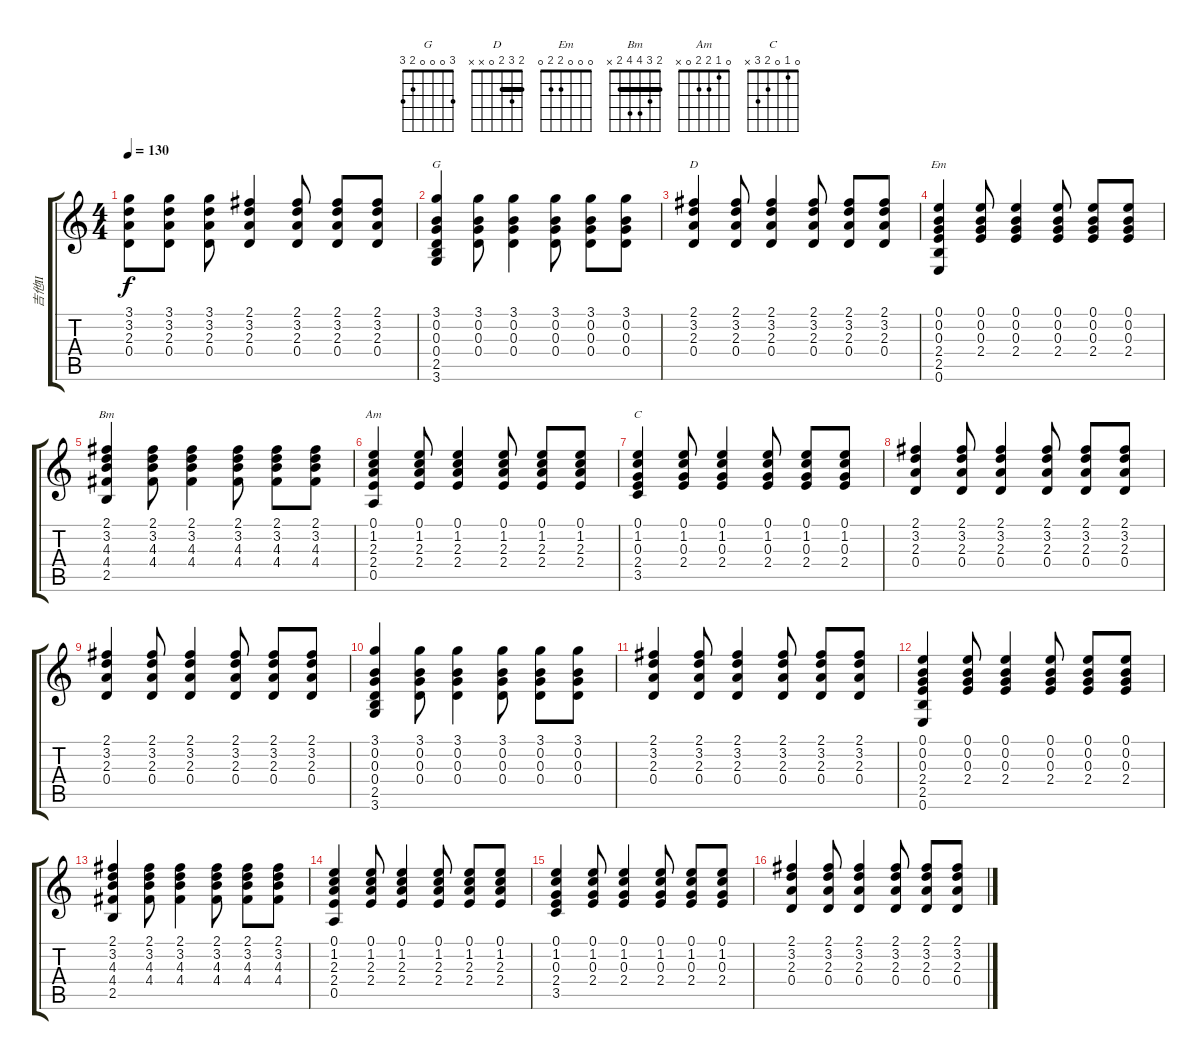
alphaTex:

\track ("吉他II" "吉他II") {instrument acousticguitarsteel}
\staff {score tabs}
\tuning (E4 B3 G3 D3 A2 E2) {hide}
\chord ("G" 3 0 0 0 2 3)
\chord ("D" 2 3 2 0 x x) {barre 2}
\chord ("Em" 0 0 0 2 2 0)
\chord ("Bm" 2 3 4 4 2 x) {barre 2}
\chord ("Am" 0 1 2 2 0 x)
\chord ("C" 0 1 0 2 3 x)
\ts (4 4)
\tempo 130
\clef g2
\ks c
(3.1 3.2 2.3 0.4).8{dy f} (3.1 3.2 2.3 0.4).8 (3.1 3.2 2.3 0.4).8 (2.1 3.2 2.3 0.4).4 (2.1 3.2 2.3 0.4).8 (2.1 3.2 2.3 0.4).8 (2.1 3.2 2.3 0.4).8 |
(3.1 0.2 0.3 0.4 2.5 3.6).4{ch "G"} (3.1 0.2 0.3 0.4).8 (3.1 0.2 0.3 0.4).4 (3.1 0.2 0.3 0.4).8 (3.1 0.2 0.3 0.4).8 (3.1 0.2 0.3 0.4).8 |
(2.1 3.2 2.3 0.4).4{ch "D"} (2.1 3.2 2.3 0.4).8 (2.1 3.2 2.3 0.4).4 (2.1 3.2 2.3 0.4).8 (2.1 3.2 2.3 0.4).8 (2.1 3.2 2.3 0.4).8 |
(0.1 0.2 0.3 2.4 2.5 0.6).4{ch "Em"} (0.1 0.2 0.3 2.4).8 (0.1 0.2 0.3 2.4).4 (0.1 0.2 0.3 2.4).8 (0.1 0.2 0.3 2.4).8 (0.1 0.2 0.3 2.4).8 |
(2.1 3.2 4.3 4.4 2.5).4{ch "Bm"} (2.1 3.2 4.3 4.4).8 (2.1 3.2 4.3 4.4).4 (2.1 3.2 4.3 4.4).8 (2.1 3.2 4.3 4.4).8 (2.1 3.2 4.3 4.4).8 |
(0.1 1.2 2.3 2.4 0.5).4{ch "Am"} (0.1 1.2 2.3 2.4).8 (0.1 1.2 2.3 2.4).4 (0.1 1.2 2.3 2.4).8 (0.1 1.2 2.3 2.4).8 (0.1 1.2 2.3 2.4).8 |
(0.1 1.2 0.3 2.4 3.5).4{ch "C"} (0.1 1.2 0.3 2.4).8 (0.1 1.2 0.3 2.4).4 (0.1 1.2 0.3 2.4).8 (0.1 1.2 0.3 2.4).8 (0.1 1.2 0.3 2.4).8 |
(2.1 3.2 2.3 0.4).4 (2.1 3.2 2.3 0.4).8 (2.1 3.2 2.3 0.4).4 (2.1 3.2 2.3 0.4).8 (2.1 3.2 2.3 0.4).8 (2.1 3.2 2.3 0.4).8 |
(2.1 3.2 2.3 0.4).4 (2.1 3.2 2.3 0.4).8 (2.1 3.2 2.3 0.4).4 (2.1 3.2 2.3 0.4).8 (2.1 3.2 2.3 0.4).8 (2.1 3.2 2.3 0.4).8 |
(3.1 0.2 0.3 0.4 2.5 3.6).4 (3.1 0.2 0.3 0.4).8 (3.1 0.2 0.3 0.4).4 (3.1 0.2 0.3 0.4).8 (3.1 0.2 0.3 0.4).8 (3.1 0.2 0.3 0.4).8 |
(2.1 3.2 2.3 0.4).4 (2.1 3.2 2.3 0.4).8 (2.1 3.2 2.3 0.4).4 (2.1 3.2 2.3 0.4).8 (2.1 3.2 2.3 0.4).8 (2.1 3.2 2.3 0.4).8 |
(0.1 0.2 0.3 2.4 2.5 0.6).4 (0.1 0.2 0.3 2.4).8 (0.1 0.2 0.3 2.4).4 (0.1 0.2 0.3 2.4).8 (0.1 0.2 0.3 2.4).8 (0.1 0.2 0.3 2.4).8 |
(2.1 3.2 4.3 4.4 2.5).4 (2.1 3.2 4.3 4.4).8 (2.1 3.2 4.3 4.4).4 (2.1 3.2 4.3 4.4).8 (2.1 3.2 4.3 4.4).8 (2.1 3.2 4.3 4.4).8 |
(0.1 1.2 2.3 2.4 0.5).4 (0.1 1.2 2.3 2.4).8 (0.1 1.2 2.3 2.4).4 (0.1 1.2 2.3 2.4).8 (0.1 1.2 2.3 2.4).8 (0.1 1.2 2.3 2.4).8 |
(0.1 1.2 0.3 2.4 3.5).4 (0.1 1.2 0.3 2.4).8 (0.1 1.2 0.3 2.4).4 (0.1 1.2 0.3 2.4).8 (0.1 1.2 0.3 2.4).8 (0.1 1.2 0.3 2.4).8 |
(2.1 3.2 2.3 0.4).4 (2.1 3.2 2.3 0.4).8 (2.1 3.2 2.3 0.4).4 (2.1 3.2 2.3 0.4).8 (2.1 3.2 2.3 0.4).8 (2.1 3.2 2.3 0.4).8
